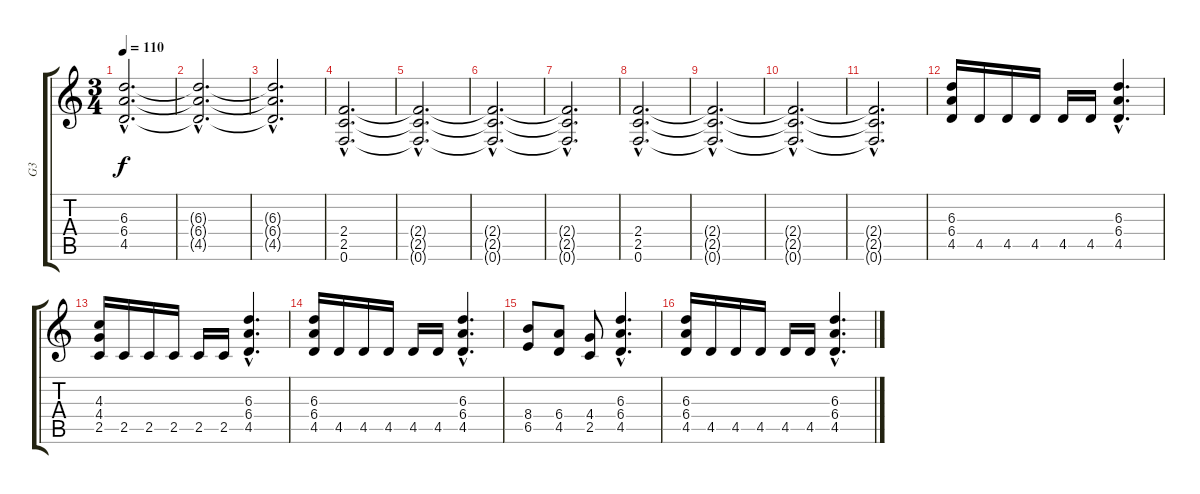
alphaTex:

\track ("G3" "G3") {instrument distortionguitar}
\staff {score tabs}
\tuning (F4 C4 Ab3 Eb3 Bb2 F2) {hide}
\ts (3 4)
\tempo 110
\clef g2
\ks c
(6.3{hac t} 6.4{hac t} 4.5{hac t}).2{d dy f} |
(6.3{hac t} 6.4{hac t} 4.5{hac t}).2{d} |
(6.3{hac t} 6.4{hac t} 4.5{hac t}).2{d} |
(2.4{hac} 2.5{hac} 0.6{hac}).2{d} |
(2.4{hac t} 2.5{hac t} 0.6{hac t}).2{d} |
(2.4{hac t} 2.5{hac t} 0.6{hac t}).2{d} |
(2.4{hac t} 2.5{hac t} 0.6{hac t}).2{d} |
(2.4{hac} 2.5{hac} 0.6{hac}).2{d} |
(2.4{hac t} 2.5{hac t} 0.6{hac t}).2{d} |
(2.4{hac t} 2.5{hac t} 0.6{hac t}).2{d} |
(2.4{hac t} 2.5{hac t} 0.6{hac t}).2{d} |
(6.3 6.4 4.5).16 4.5.16 4.5.16 4.5.16 4.5.16 4.5.16 (6.3{hac} 6.4{hac} 4.5{hac}).4{d} |
(4.3 4.4 2.5).16 2.5.16 2.5.16 2.5.16 2.5.16 2.5.16 (6.3{hac} 6.4{hac} 4.5{hac}).4{d} |
(6.3 6.4 4.5).16 4.5.16 4.5.16 4.5.16 4.5.16 4.5.16 (6.3{hac} 6.4{hac} 4.5{hac}).4{d} |
(8.4 6.5).8 (6.4 4.5).8 (4.4 2.5).8 (6.3{hac} 6.4{hac} 4.5{hac}).4{d} |
(6.3 6.4 4.5).16 4.5.16 4.5.16 4.5.16 4.5.16 4.5.16 (6.3{hac} 6.4{hac} 4.5{hac}).4{d}
